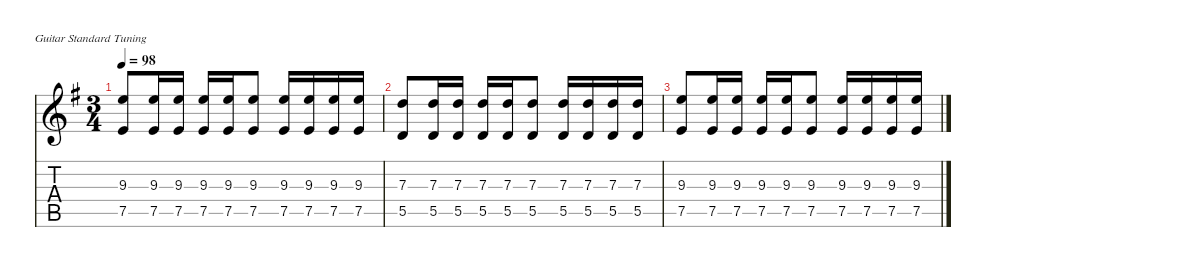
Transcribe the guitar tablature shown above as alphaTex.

\defaultSystemsLayout 4
\hideDynamics
\bracketExtendMode nobrackets
\singleTrackTrackNamePolicy hidden
\multiTrackTrackNamePolicy hidden
\firstSystemTrackNameMode fullname
\otherSystemsTrackNameOrientation horizontal
\track ("Guitar 2" "dist.guit.") {mute instrument distortionguitar}
\staff {score tabs}
\tuning (E4 B3 G3 D3 A2 E2)
\ts (3 4)
\tempo 98
\clef g2
\ks eminor
(9.3{acc forcenatural} 7.5{acc forcenatural}).8{dy f} (9.3{acc forcenatural} 7.5{acc forcenatural}).16 (9.3{acc forcenatural} 7.5{acc forcenatural}).16 (9.3{acc forcenatural} 7.5{acc forcenatural}).16 (9.3{acc forcenatural} 7.5{acc forcenatural}).16 (9.3{acc forcenatural} 7.5{acc forcenatural}).8 (9.3{acc forcenatural} 7.5{acc forcenatural}).16 (9.3{acc forcenatural} 7.5{acc forcenatural}).16 (9.3{acc forcenatural} 7.5{acc forcenatural}).16 (9.3{acc forcenatural} 7.5{acc forcenatural}).16 |
(7.3{acc forcenatural} 5.5{acc forcenatural}).8 (7.3{acc forcenatural} 5.5{acc forcenatural}).16 (7.3{acc forcenatural} 5.5{acc forcenatural}).16 (7.3{acc forcenatural} 5.5{acc forcenatural}).16 (7.3{acc forcenatural} 5.5{acc forcenatural}).16 (7.3{acc forcenatural} 5.5{acc forcenatural}).8 (7.3{acc forcenatural} 5.5{acc forcenatural}).16 (7.3{acc forcenatural} 5.5{acc forcenatural}).16 (7.3{acc forcenatural} 5.5{acc forcenatural}).16 (7.3{acc forcenatural} 5.5{acc forcenatural}).16 |
(9.3{acc forcenatural} 7.5{acc forcenatural}).8 (9.3{acc forcenatural} 7.5{acc forcenatural}).16 (9.3{acc forcenatural} 7.5{acc forcenatural}).16 (9.3{acc forcenatural} 7.5{acc forcenatural}).16 (9.3{acc forcenatural} 7.5{acc forcenatural}).16 (9.3{acc forcenatural} 7.5{acc forcenatural}).8 (9.3{acc forcenatural} 7.5{acc forcenatural}).16 (9.3{acc forcenatural} 7.5{acc forcenatural}).16 (9.3{acc forcenatural} 7.5{acc forcenatural}).16 (9.3{acc forcenatural} 7.5{acc forcenatural}).16
